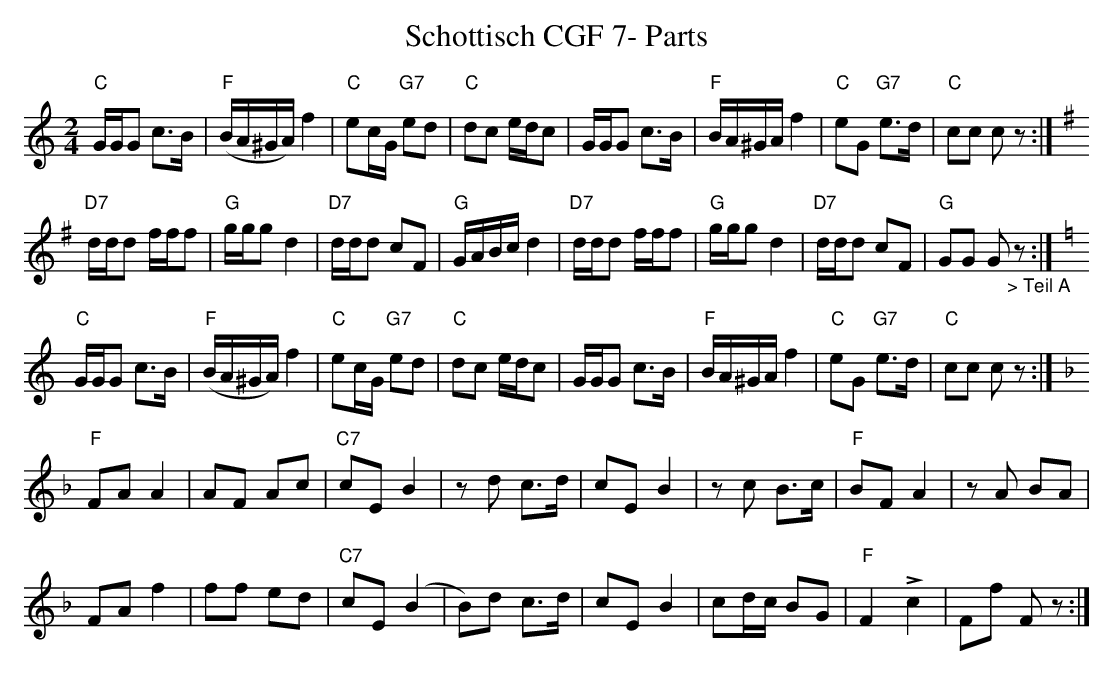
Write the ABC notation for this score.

X:1
T:Schottisch CGF 7- Parts
M:2/4
L:1/16
K:Cmaj%%MIDI gchordon
"C"GGG2 c3B | "F"(BA^GA) f4 | "C"e2cG "G7"e2d2 | "C"d2c2 edc2 | GGG2 c3B | "F"BA^GA f4 | "C"e2G2 "G7"e3d | "C"c2c2 c2z2 :|
K:Gmaj
"D7"ddd2 fff2 | "G"ggg2 d4 | "D7"ddd2 c2F2 | "G"GABc d4 | "D7"ddd2 fff2 | "G"ggg2 d4 | "D7"ddd2 c2F2 | "G"G2G2 G2"_> Teil A"z2 :|
K:C  % Part A
"C"GGG2 c3B | "F"(BA^GA) f4 | "C"e2cG "G7"e2d2 | "C"d2c2 edc2 | GGG2 c3B | "F"BA^GA f4 | "C"e2G2 "G7"e3d | "C"c2c2 c2z2 :|
K:Fmaj
L:1/8
"F"FA A2 | AF Ac | "C7"cE B2 | zd c>d | cE B2 | zc B>c | "F"BF A2 | zA BA |
FA f2 | ff ed | "C7"cE (B2 | B)d c>d | cE B2 | cd/2c/2 BG | "F"F2 !>!c2 | Ff Fz :|
